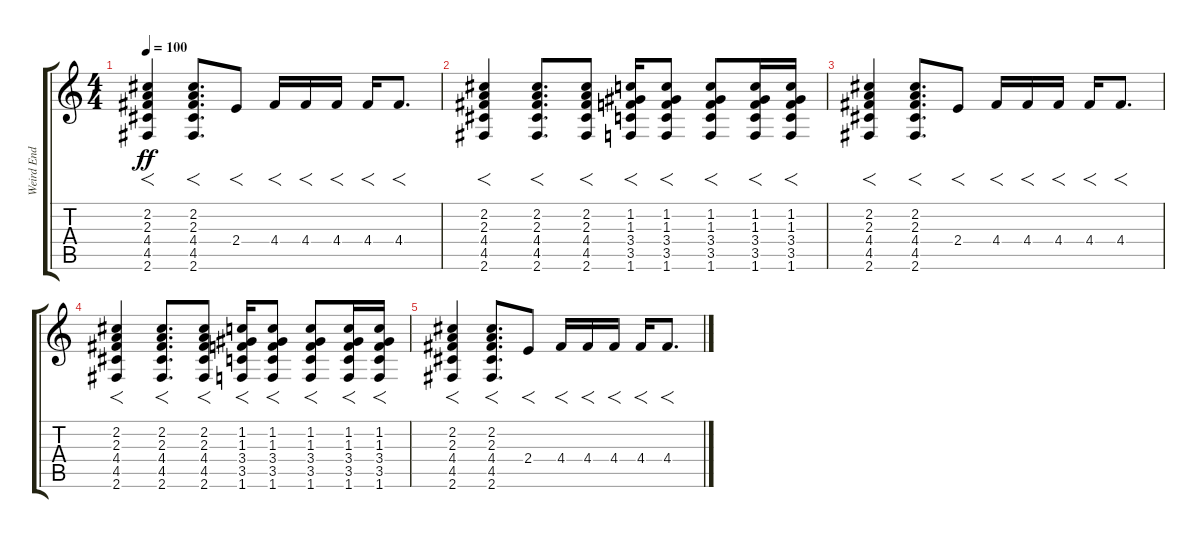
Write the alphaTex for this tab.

\track ("Weird End Distortion" "Weird End ") {instrument overdrivenguitar}
\staff {score tabs}
\tuning (E4 B3 G3 D3 A2 E2) {hide}
\ts (4 4)
\tempo 100
\clef g2
\ks c
(2.2 2.3 4.4 4.5 2.6).4{f dy ff} (2.2 2.3 4.4 4.5 2.6).8{f d} 2.4.8{f} 4.4.16{f} 4.4.16{f} 4.4.16{f} 4.4.16{f} 4.4.8{f d} |
(2.2 2.3 4.4 4.5 2.6).4{f} (2.2 2.3 4.4 4.5 2.6).8{f d} (2.2 2.3 4.4 4.5 2.6).8{f} (1.2 1.3 3.4 3.5 1.6).16{f} (1.2 1.3 3.4 3.5 1.6).8{f} (1.2 1.3 3.4 3.5 1.6).8{f} (1.2 1.3 3.4 3.5 1.6).16{f} (1.2 1.3 3.4 3.5 1.6).16{f} |
(2.2 2.3 4.4 4.5 2.6).4{f} (2.2 2.3 4.4 4.5 2.6).8{f d} 2.4.8{f} 4.4.16{f} 4.4.16{f} 4.4.16{f} 4.4.16{f} 4.4.8{f d} |
(2.2 2.3 4.4 4.5 2.6).4{f} (2.2 2.3 4.4 4.5 2.6).8{f d} (2.2 2.3 4.4 4.5 2.6).8{f} (1.2 1.3 3.4 3.5 1.6).16{f} (1.2 1.3 3.4 3.5 1.6).8{f} (1.2 1.3 3.4 3.5 1.6).8{f} (1.2 1.3 3.4 3.5 1.6).16{f} (1.2 1.3 3.4 3.5 1.6).16{f} |
(2.2 2.3 4.4 4.5 2.6).4{f} (2.2 2.3 4.4 4.5 2.6).8{f d} 2.4.8{f} 4.4.16{f} 4.4.16{f} 4.4.16{f} 4.4.16{f} 4.4.8{f d}
